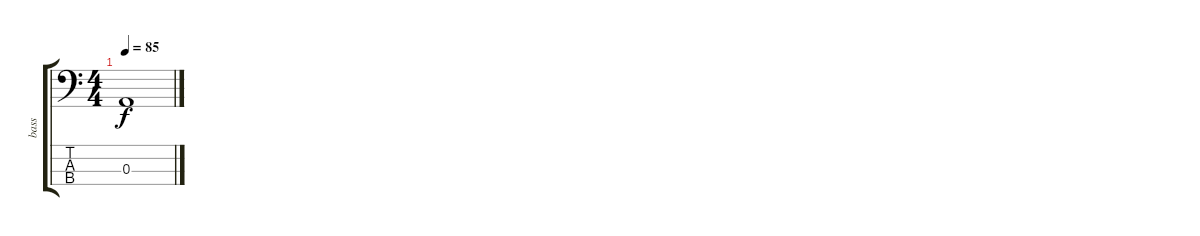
\track ("bass" "bass") {instrument electricbasspick}
\staff {score tabs}
\tuning (G2 D2 A1 D1) {hide}
\ts (4 4)
\tempo 85
\clef f4
\ks c
0.3{t}.1{dy f}
